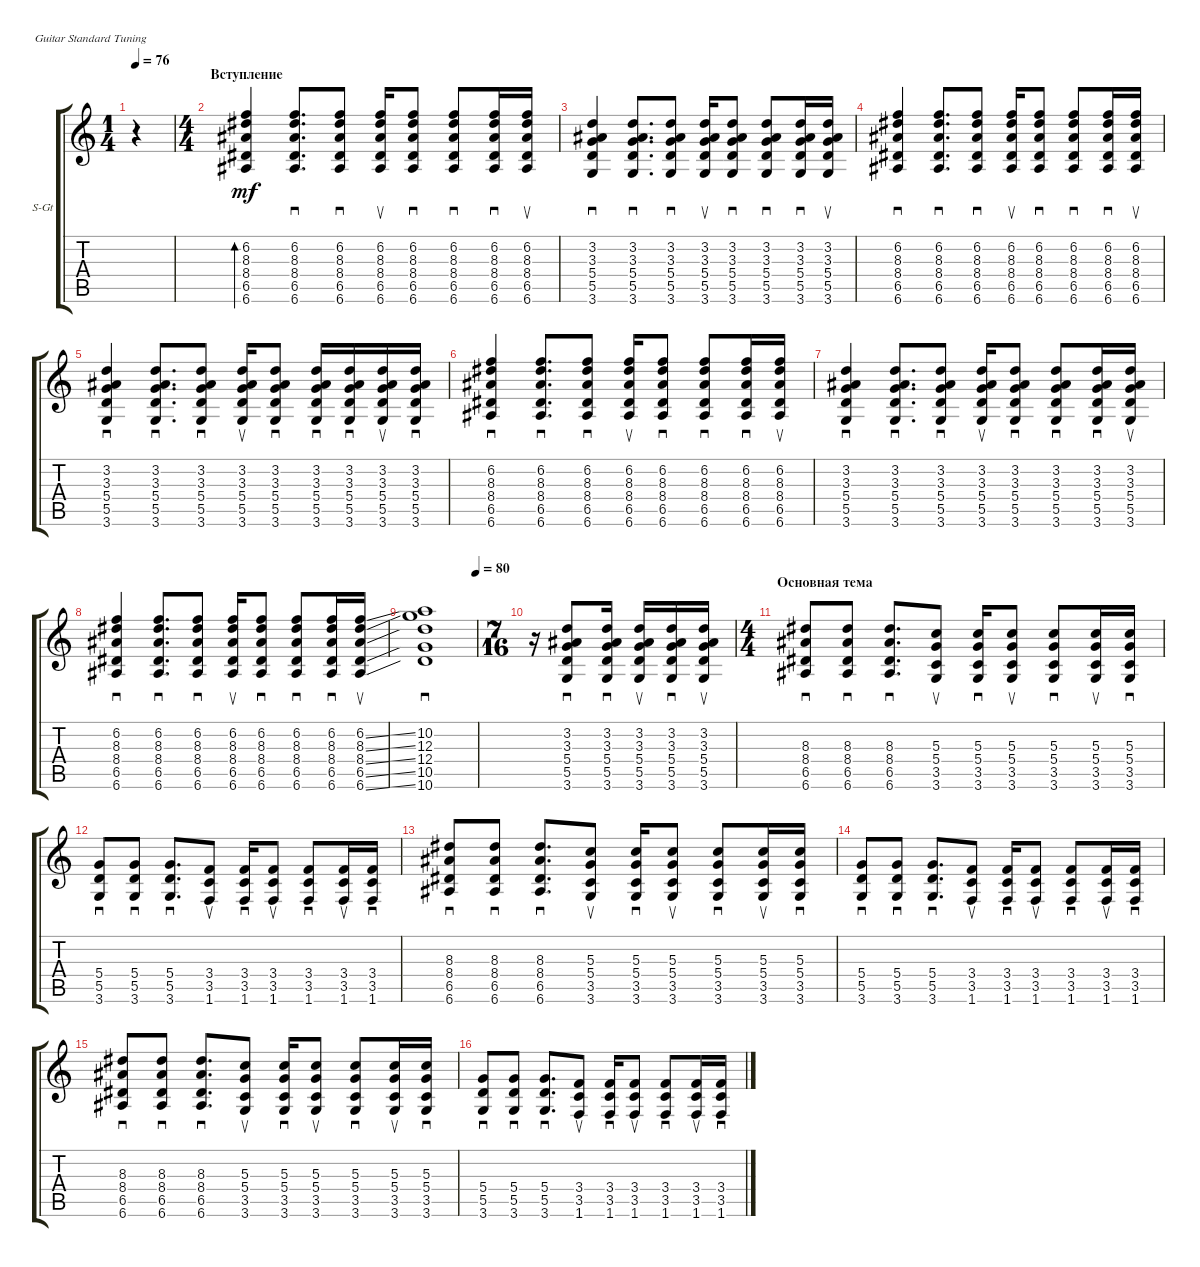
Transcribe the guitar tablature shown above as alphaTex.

\defaultSystemsLayout 4
\bracketExtendMode groupsimilarinstruments
\firstSystemTrackNameOrientation horizontal
\otherSystemsTrackNameOrientation horizontal
\track ("Steel Rithm Guitar" "S-Gt") {instrument acousticguitarsteel}
\staff {score tabs}
\tuning (E4 B3 G3 D3 A2 E2)
\ts (1 4)
\ac
\tempo 76
\clef g2
\ks c
r.4{dy mf instrument acousticguitarsteel} |
\ts (4 4)
\section ("" "Вступление")
(6.5 8.4 8.3 6.2 6.6).4{bd 114} (6.5 8.4 8.3 6.2 6.6).8{d sd} (6.5 8.4 8.3 6.2 6.6).8{sd} (6.5 8.4 8.3 6.2 6.6).16{su} (6.5 8.4 8.3 6.2 6.6).8{sd} (6.5 8.4 8.3 6.2 6.6).8{sd} (6.5 8.4 8.3 6.2 6.6).16{sd} (6.5 8.4 8.3 6.2 6.6).16{su} |
(5.5 5.4 3.3 3.2 3.6).4{sd} (5.5 5.4 3.3 3.2 3.6).8{d sd} (5.5 5.4 3.3 3.2 3.6).8{sd} (5.5 5.4 3.3 3.2 3.6).16{su} (5.5 5.4 3.3 3.2 3.6).8{sd} (5.5 5.4 3.3 3.2 3.6).8{sd} (5.5 5.4 3.3 3.2 3.6).16{sd} (5.5 5.4 3.3 3.2 3.6).16{su} |
(6.5 8.4 8.3 6.2 6.6).4{sd} (6.5 8.4 8.3 6.2 6.6).8{d sd} (6.5 8.4 8.3 6.2 6.6).8{sd} (6.5 8.4 8.3 6.2 6.6).16{su} (6.5 8.4 8.3 6.2 6.6).8{sd} (6.5 8.4 8.3 6.2 6.6).8{sd} (6.5 8.4 8.3 6.2 6.6).16{sd} (6.5 8.4 8.3 6.2 6.6).16{su} |
(5.5 5.4 3.3 3.2 3.6).4{sd} (5.5 5.4 3.3 3.2 3.6).8{d sd} (5.5 5.4 3.3 3.2 3.6).8{sd} (5.5 5.4 3.3 3.2 3.6).16{su} (5.5 5.4 3.3 3.2 3.6).8{sd} (5.5 5.4 3.3 3.2 3.6).16{sd} (5.5 5.4 3.3 3.2 3.6).16{sd} (5.5 5.4 3.3 3.2 3.6).16{su} (5.5 5.4 3.3 3.2 3.6).16{sd} |
(6.5 8.4 8.3 6.2 6.6).4{sd} (6.5 8.4 8.3 6.2 6.6).8{d sd} (6.5 8.4 8.3 6.2 6.6).8{sd} (6.5 8.4 8.3 6.2 6.6).16{su} (6.5 8.4 8.3 6.2 6.6).8{sd} (6.5 8.4 8.3 6.2 6.6).8{sd} (6.5 8.4 8.3 6.2 6.6).16{sd} (6.5 8.4 8.3 6.2 6.6).16{su} |
(5.5 5.4 3.3 3.2 3.6).4{sd} (5.5 5.4 3.3 3.2 3.6).8{d sd} (5.5 5.4 3.3 3.2 3.6).8{sd} (5.5 5.4 3.3 3.2 3.6).16{su} (5.5 5.4 3.3 3.2 3.6).8{sd} (5.5 5.4 3.3 3.2 3.6).8{sd} (5.5 5.4 3.3 3.2 3.6).16{sd} (5.5 5.4 3.3 3.2 3.6).16{su} |
(6.5 8.4 8.3 6.2 6.6).4{sd} (6.5 8.4 8.3 6.2 6.6).8{d sd} (6.5 8.4 8.3 6.2 6.6).8{sd} (6.5 8.4 8.3 6.2 6.6).16{su} (6.5 8.4 8.3 6.2 6.6).8{sd} (6.5 8.4 8.3 6.2 6.6).8{sd} (6.5 8.4 8.3 6.2 6.6).16{sd} (6.5{ss} 8.4{ss} 8.3{ss} 6.2{ss} 6.6{ss}).16{su} |
\tempo (80 1)
(10.5 12.4 12.3 10.2 10.6).1{sd} |
\ts (7 16)
r.16 (3.6 5.5 5.4 3.3 3.2).8{sd} (5.5 5.4 3.3 3.2 3.6).16{sd} (5.5 5.4 3.3 3.2 3.6).16{su} (5.5 5.4 3.3 3.2 3.6).16{sd} (5.5 5.4 3.3 3.2 3.6).16{su} |
\ts (4 4)
\section ("" "Основная тема")
(6.5 8.4 8.3 6.6).8{sd} (6.5 8.4 8.3 6.6).8{sd} (6.5 8.4 8.3 6.6).8{d sd} (3.5 5.4 5.3 3.6).8{su} (3.5 5.4 5.3 3.6).16{sd} (3.5 5.4 5.3 3.6).8{su} (3.5 5.4 5.3 3.6).8{sd} (3.5 5.4 5.3 3.6).16{su} (3.5 5.4 5.3 3.6).16{sd} |
(5.5 5.4 3.6).8{sd} (5.5 5.4 3.6).8{sd} (5.5 5.4 3.6).8{d sd} (3.5 3.4 1.6).8{su} (3.5 3.4 1.6).16{sd} (3.5 3.4 1.6).8{su} (3.5 3.4 1.6).8{sd} (3.5 3.4 1.6).16{su} (3.5 3.4 1.6).16{sd} |
(6.5 8.4 8.3 6.6).8{sd} (6.5 8.4 8.3 6.6).8{sd} (6.5 8.4 8.3 6.6).8{d sd} (3.5 5.4 5.3 3.6).8{su} (3.5 5.4 5.3 3.6).16{sd} (3.5 5.4 5.3 3.6).8{su} (3.5 5.4 5.3 3.6).8{sd} (3.5 5.4 5.3 3.6).16{su} (3.5 5.4 5.3 3.6).16{sd} |
(5.5 5.4 3.6).8{sd} (5.5 5.4 3.6).8{sd} (5.5 5.4 3.6).8{d sd} (3.5 3.4 1.6).8{su} (3.5 3.4 1.6).16{sd} (3.5 3.4 1.6).8{su} (3.5 3.4 1.6).8{sd} (3.5 3.4 1.6).16{su} (3.5 3.4 1.6).16{sd} |
(6.5 8.4 8.3 6.6).8{sd} (6.5 8.4 8.3 6.6).8{sd} (6.5 8.4 8.3 6.6).8{d sd} (3.5 5.4 5.3 3.6).8{su} (3.5 5.4 5.3 3.6).16{sd} (3.5 5.4 5.3 3.6).8{su} (3.5 5.4 5.3 3.6).8{sd} (3.5 5.4 5.3 3.6).16{su} (3.5 5.4 5.3 3.6).16{sd} |
(5.5 5.4 3.6).8{sd} (5.5 5.4 3.6).8{sd} (5.5 5.4 3.6).8{d sd} (3.5 3.4 1.6).8{su} (3.5 3.4 1.6).16{sd} (3.5 3.4 1.6).8{su} (3.5 3.4 1.6).8{sd} (3.5 3.4 1.6).16{su} (3.5 3.4 1.6).16{sd}
